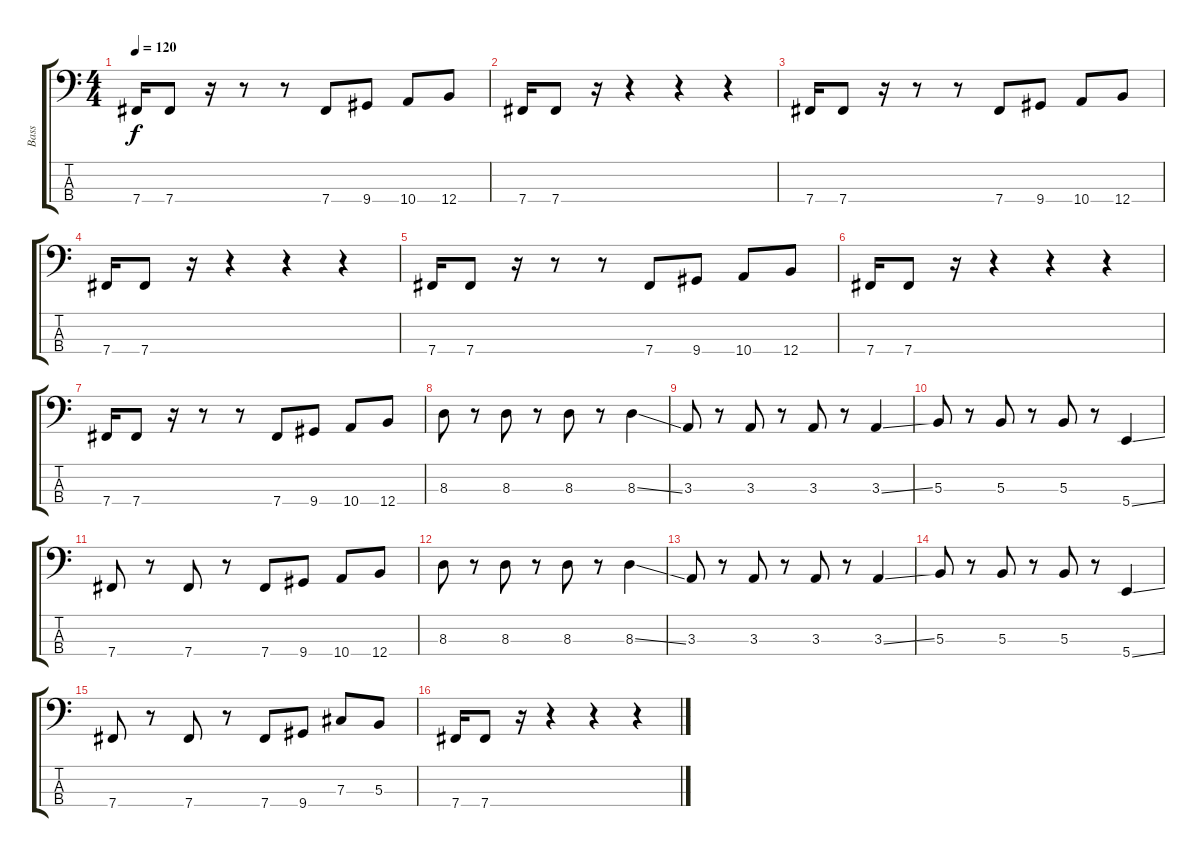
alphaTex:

\track ("Bass" "Bass") {instrument slapbass2}
\staff {score tabs}
\tuning (E2 B1 Gb1 B0) {hide}
\ts (4 4)
\tempo 120
\clef f4
\ks c
7.4.16{dy f} 7.4.8 r.16 r.8 r.8 7.4.8 9.4.8 10.4.8 12.4.8 |
7.4.16 7.4.8 r.16 r.4 r.4 r.4 |
7.4.16 7.4.8 r.16 r.8 r.8 7.4.8 9.4.8 10.4.8 12.4.8 |
7.4.16 7.4.8 r.16 r.4 r.4 r.4 |
7.4.16 7.4.8 r.16 r.8 r.8 7.4.8 9.4.8 10.4.8 12.4.8 |
7.4.16 7.4.8 r.16 r.4 r.4 r.4 |
7.4.16 7.4.8 r.16 r.8 r.8 7.4.8 9.4.8 10.4.8 12.4.8 |
8.3.8 r.8 8.3.8 r.8 8.3.8 r.8 8.3{ss}.4 |
3.3.8 r.8 3.3.8 r.8 3.3.8 r.8 3.3{ss}.4 |
5.3.8 r.8 5.3.8 r.8 5.3.8 r.8 5.4{ss}.4 |
7.4.8 r.8 7.4.8 r.8 7.4.8 9.4.8 10.4.8 12.4.8 |
8.3.8 r.8 8.3.8 r.8 8.3.8 r.8 8.3{ss}.4 |
3.3.8 r.8 3.3.8 r.8 3.3.8 r.8 3.3{ss}.4 |
5.3.8 r.8 5.3.8 r.8 5.3.8 r.8 5.4{ss}.4 |
7.4.8 r.8 7.4.8 r.8 7.4.8 9.4.8 7.3.8 5.3.8 |
7.4.16 7.4.8 r.16 r.4 r.4 r.4
